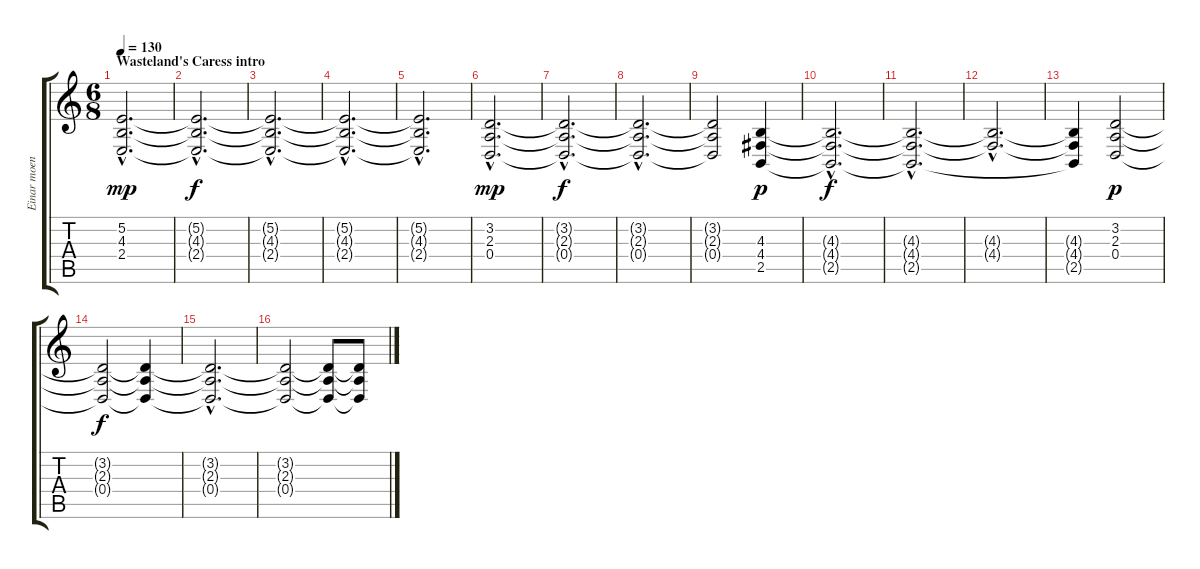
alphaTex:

\track ("Einar moen (mid)" "Einar moen") {instrument stringensemble1}
\staff {score tabs}
\tuning (E4 B3 G3 D3 A2 E2) {hide}
\ts (6 8)
\section ("" "Wasteland's Caress intro")
\tempo 130
\tempo 120
\tempo 130
\clef g2
\ks c
(5.2{hac} 4.3{hac} 2.4{hac}).2{d dy mp instrument stringensemble1} |
(5.2{hac t} 4.3{hac t} 2.4{hac t}).2{d dy f} |
(5.2{hac t} 4.3{hac t} 2.4{hac t}).2{d} |
(5.2{hac t} 4.3{hac t} 2.4{hac t}).2{d} |
(5.2{hac t} 4.3{hac t} 2.4{hac t}).2{d} |
(3.2{hac} 2.3{hac} 0.4{hac}).2{d dy mp} |
(3.2{hac t} 2.3{hac t} 0.4{hac t}).2{d dy f} |
(3.2{hac t} 2.3{hac t} 0.4{hac t}).2{d} |
(3.2{t} 2.3{t} 0.4{t}).2 (4.3 4.4 2.5).4{dy p} |
(4.3{hac t} 4.4{hac t} 2.5{hac t}).2{d dy f} |
(4.3{hac t} 4.4{hac t} 2.5{hac t}).2{d} |
(4.3{hac t} 4.4{hac t}).2{d} |
(4.3{t} 4.4{t} 2.5{t}).4 (3.2 2.3 0.4).2{dy p} |
(3.2{t} 2.3{t} 0.4{t}).2{dy f} (3.2{t} 2.3{t} 0.4{t}).4 |
(3.2{hac t} 2.3{hac t} 0.4{hac t}).2{d} |
(3.2{t} 2.3{t} 0.4{t}).2 (3.2{t} 2.3{t} 0.4{t}).8 (3.2{t} 2.3{t} 0.4{t}).8
